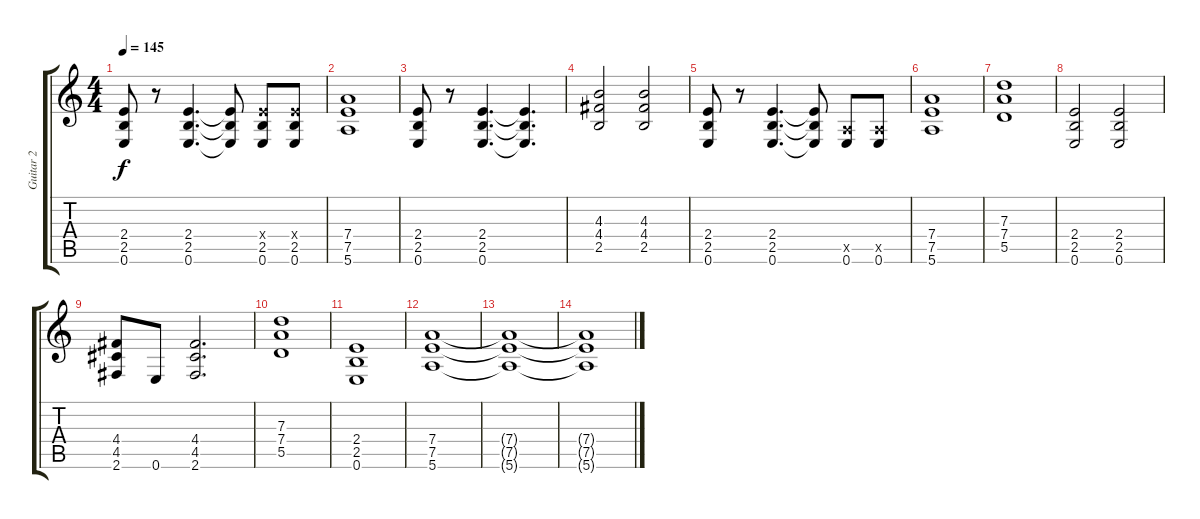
\track ("Guitar 2" "Guitar 2") {instrument distortionguitar}
\staff {score tabs}
\tuning (E4 B3 G3 D3 A2 E2) {hide}
\ts (4 4)
\tempo 145
\clef g2
\ks c
(2.4 2.5 0.6).8{dy f} r.8 (2.4 2.5 0.6).4{d} (2.4{t} 2.5{t} 0.6{t}).8 (2.4{x} 2.5 0.6).8 (2.4{x} 2.5 0.6).8 |
(7.4 7.5 5.6).1 |
(2.4 2.5 0.6).8 r.8 (2.4 2.5 0.6).4{d} (2.4{t} 2.5{t} 0.6{t}).4{d} |
(4.3 4.4 2.5).2 (4.3 4.4 2.5).2 |
(2.4 2.5 0.6).8 r.8 (2.4 2.5 0.6).4{d} (2.4{t} 2.5{t} 0.6{t}).8 (0.5{x} 0.6).8 (0.5{x} 0.6).8 |
(7.4 7.5 5.6).1 |
(7.3 7.4 5.5).1 |
(2.4 2.5 0.6).2 (2.4 2.5 0.6).2 |
(4.4 4.5 2.6).8 0.6.8 (4.4 4.5 2.6).2{d} |
(7.3 7.4 5.5).1 |
(2.4 2.5 0.6).1 |
(7.4 7.5 5.6).1 |
(7.4{t} 7.5{t} 5.6{t}).1{volume 0} |
(7.4{t} 7.5{t} 5.6{t}).1
